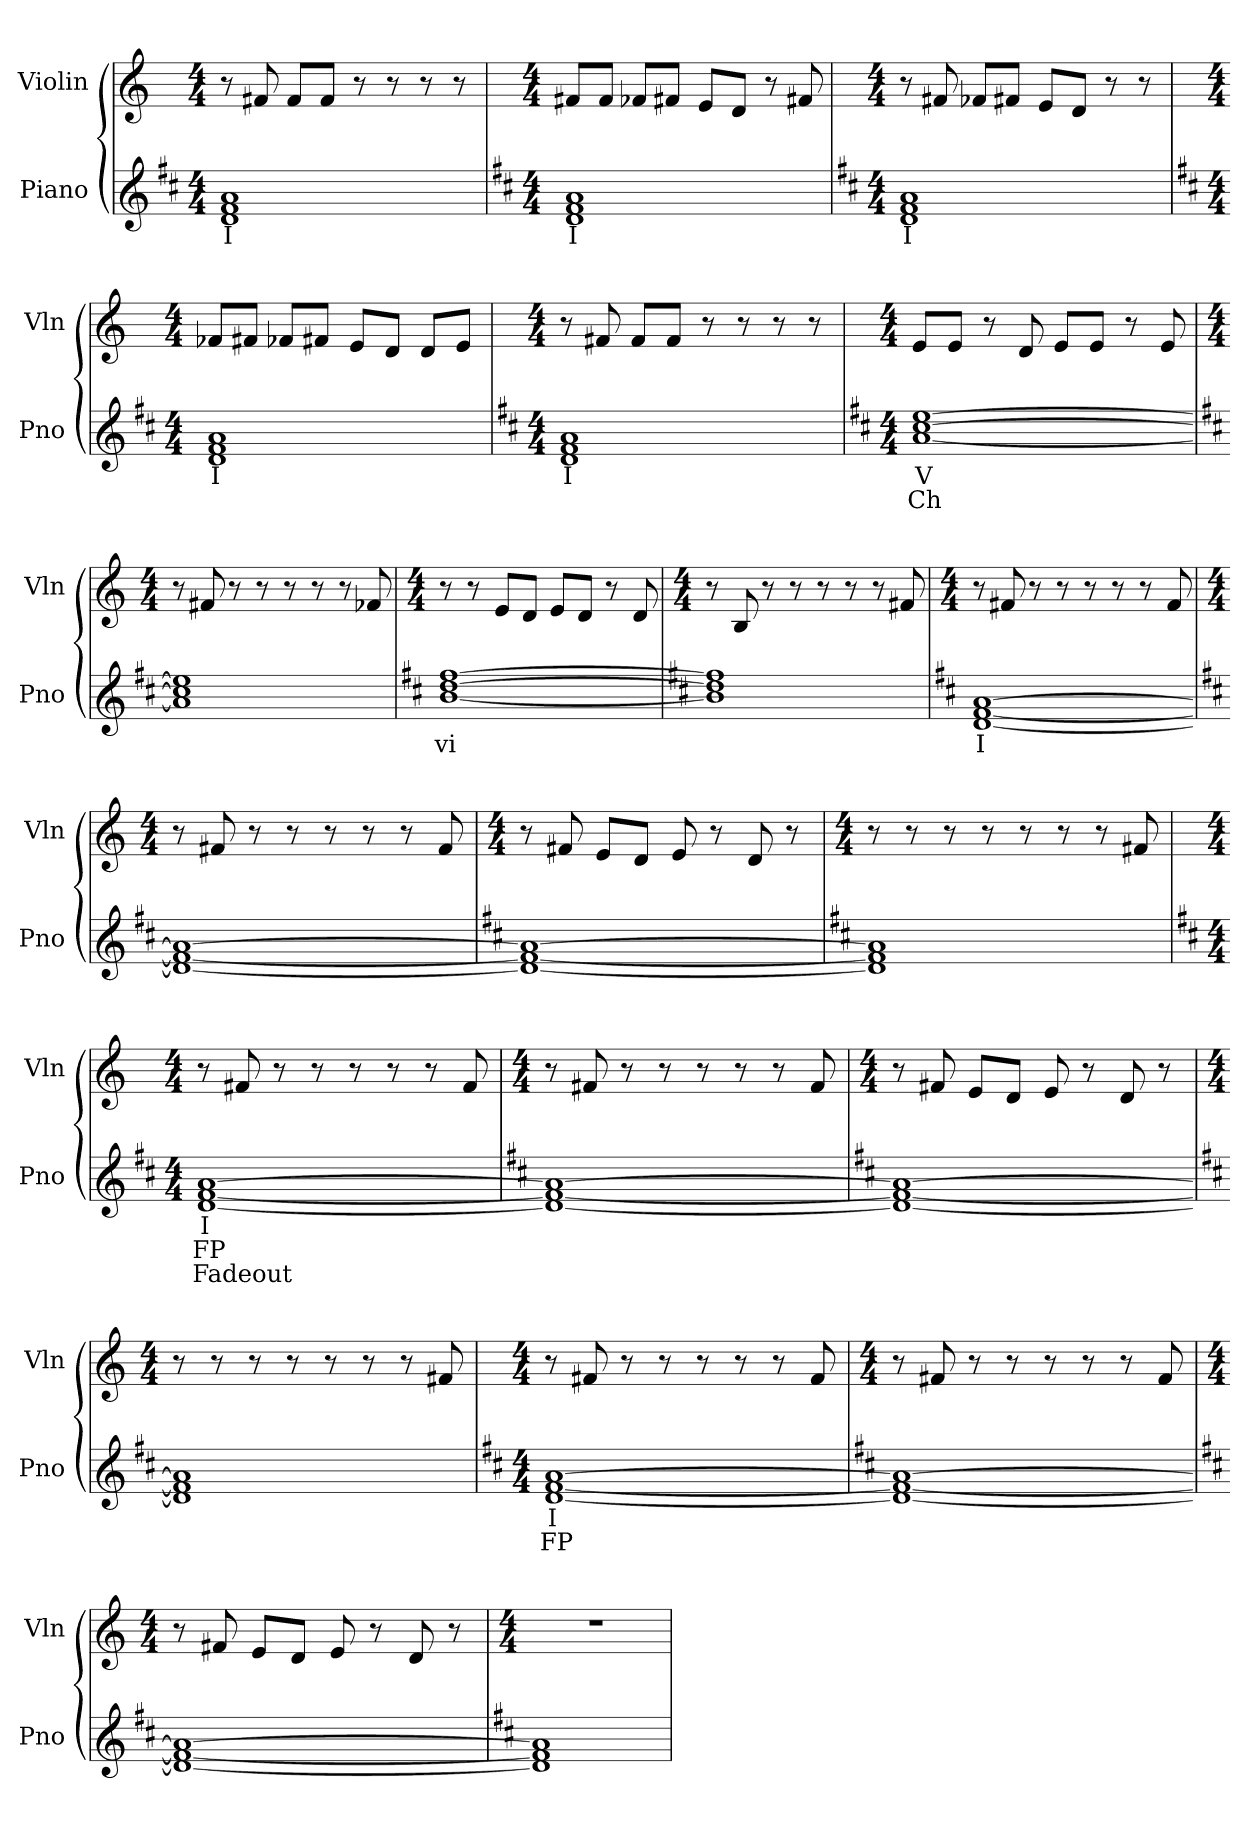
**kern	**text	**text	**text	**kern
*part2	*part2	*part2	*part2	*part1
*staff2	*staff2	*staff2	*staff2	*staff1
*I"Piano	*	*	*	*I"Violin
*I'Pno	*	*	*	*I'Vln
*k[f#c#]	*	*	*	*
*D:	*	*	*	*
*M4/4	*	*	*	*M4/4
=	=	=	=	=
1d 1f# 1a	I	.	.	8r
.	.	.	.	8f#X
.	.	.	.	8f#L
.	.	.	.	8f#J
.	.	.	.	8r
.	.	.	.	8r
.	.	.	.	8r
.	.	.	.	8r
=	=	=	=	=
*k[f#c#]	*	*	*	*
*D:	*	*	*	*
*M4/4	*	*	*	*M4/4
1d 1f# 1a	I	.	.	8f#XL
.	.	.	.	8f#J
.	.	.	.	8f-XL
.	.	.	.	8f#XJ
.	.	.	.	8eL
.	.	.	.	8dJ
.	.	.	.	8r
.	.	.	.	8f#X
=	=	=	=	=
*k[f#c#]	*	*	*	*
*D:	*	*	*	*
*M4/4	*	*	*	*M4/4
1d 1f# 1a	I	.	.	8r
.	.	.	.	8f#X
.	.	.	.	8f-XL
.	.	.	.	8f#XJ
.	.	.	.	8eL
.	.	.	.	8dJ
.	.	.	.	8r
.	.	.	.	8r
=	=	=	=	=
*k[f#c#]	*	*	*	*
*D:	*	*	*	*
*M4/4	*	*	*	*M4/4
1d 1f# 1a	I	.	.	8f-XL
.	.	.	.	8f#XJ
.	.	.	.	8f-XL
.	.	.	.	8f#XJ
.	.	.	.	8eL
.	.	.	.	8dJ
.	.	.	.	8dL
.	.	.	.	8eJ
=	=	=	=	=
*k[f#c#]	*	*	*	*
*D:	*	*	*	*
*M4/4	*	*	*	*M4/4
1d 1f# 1a	I	.	.	8r
.	.	.	.	8f#X
.	.	.	.	8f#L
.	.	.	.	8f#J
.	.	.	.	8r
.	.	.	.	8r
.	.	.	.	8r
.	.	.	.	8r
=	=	=	=	=
*k[f#c#]	*	*	*	*
*D:	*	*	*	*
*M4/4	*	*	*	*M4/4
[1a [1cc# [1ee	V	Ch	.	8eL
.	.	.	.	8eJ
.	.	.	.	8r
.	.	.	.	8d
.	.	.	.	8eL
.	.	.	.	8eJ
.	.	.	.	8r
.	.	.	.	8e
=	=	=	=	=
*k[f#c#]	*	*	*	*
*D:	*	*	*	*
*	*	*	*	*M4/4
1a] 1cc#] 1ee]	.	.	.	8r
.	.	.	.	8f#X
.	.	.	.	8r
.	.	.	.	8r
.	.	.	.	8r
.	.	.	.	8r
.	.	.	.	8r
.	.	.	.	8f-X
=	=	=	=	=
*k[f#c#]	*	*	*	*
*D:	*	*	*	*
*	*	*	*	*M4/4
[1b [1dd [1ff#	vi	.	.	8r
.	.	.	.	8r
.	.	.	.	8eL
.	.	.	.	8dJ
.	.	.	.	8eL
.	.	.	.	8dJ
.	.	.	.	8r
.	.	.	.	8d
=	=	=	=	=
*k[f#c#]	*	*	*	*
*D:	*	*	*	*
*	*	*	*	*M4/4
1b] 1dd] 1ff#]	.	.	.	8r
.	.	.	.	8B
.	.	.	.	8r
.	.	.	.	8r
.	.	.	.	8r
.	.	.	.	8r
.	.	.	.	8r
.	.	.	.	8f#X
=	=	=	=	=
*k[f#c#]	*	*	*	*
*D:	*	*	*	*
*	*	*	*	*M4/4
[1d [1f# [1a	I	.	.	8r
.	.	.	.	8f#X
.	.	.	.	8r
.	.	.	.	8r
.	.	.	.	8r
.	.	.	.	8r
.	.	.	.	8r
.	.	.	.	8f#
=	=	=	=	=
*k[f#c#]	*	*	*	*
*D:	*	*	*	*
*	*	*	*	*M4/4
1d_ 1f#_ 1a_	.	.	.	8r
.	.	.	.	8f#X
.	.	.	.	8r
.	.	.	.	8r
.	.	.	.	8r
.	.	.	.	8r
.	.	.	.	8r
.	.	.	.	8f#
=	=	=	=	=
*k[f#c#]	*	*	*	*
*D:	*	*	*	*
*	*	*	*	*M4/4
1d_ 1f#_ 1a_	.	.	.	8r
.	.	.	.	8f#X
.	.	.	.	8eL
.	.	.	.	8dJ
.	.	.	.	8e
.	.	.	.	8r
.	.	.	.	8d
.	.	.	.	8r
=	=	=	=	=
*k[f#c#]	*	*	*	*
*D:	*	*	*	*
*	*	*	*	*M4/4
1d] 1f#] 1a]	.	.	.	8r
.	.	.	.	8r
.	.	.	.	8r
.	.	.	.	8r
.	.	.	.	8r
.	.	.	.	8r
.	.	.	.	8r
.	.	.	.	8f#X
=	=	=	=	=
*k[f#c#]	*	*	*	*
*D:	*	*	*	*
*M4/4	*	*	*	*M4/4
[1d [1f# [1a	I	FP	Fadeout	8r
.	.	.	.	8f#X
.	.	.	.	8r
.	.	.	.	8r
.	.	.	.	8r
.	.	.	.	8r
.	.	.	.	8r
.	.	.	.	8f#
=	=	=	=	=
*k[f#c#]	*	*	*	*
*D:	*	*	*	*
*	*	*	*	*M4/4
1d_ 1f#_ 1a_	.	.	.	8r
.	.	.	.	8f#X
.	.	.	.	8r
.	.	.	.	8r
.	.	.	.	8r
.	.	.	.	8r
.	.	.	.	8r
.	.	.	.	8f#
=	=	=	=	=
*k[f#c#]	*	*	*	*
*D:	*	*	*	*
*	*	*	*	*M4/4
1d_ 1f#_ 1a_	.	.	.	8r
.	.	.	.	8f#X
.	.	.	.	8eL
.	.	.	.	8dJ
.	.	.	.	8e
.	.	.	.	8r
.	.	.	.	8d
.	.	.	.	8r
=	=	=	=	=
*k[f#c#]	*	*	*	*
*D:	*	*	*	*
*	*	*	*	*M4/4
1d] 1f#] 1a]	.	.	.	8r
.	.	.	.	8r
.	.	.	.	8r
.	.	.	.	8r
.	.	.	.	8r
.	.	.	.	8r
.	.	.	.	8r
.	.	.	.	8f#X
=	=	=	=	=
*k[f#c#]	*	*	*	*
*D:	*	*	*	*
*M4/4	*	*	*	*M4/4
[1d [1f# [1a	I	FP	.	8r
.	.	.	.	8f#X
.	.	.	.	8r
.	.	.	.	8r
.	.	.	.	8r
.	.	.	.	8r
.	.	.	.	8r
.	.	.	.	8f#
=	=	=	=	=
*k[f#c#]	*	*	*	*
*D:	*	*	*	*
*	*	*	*	*M4/4
1d_ 1f#_ 1a_	.	.	.	8r
.	.	.	.	8f#X
.	.	.	.	8r
.	.	.	.	8r
.	.	.	.	8r
.	.	.	.	8r
.	.	.	.	8r
.	.	.	.	8f#
=	=	=	=	=
*k[f#c#]	*	*	*	*
*D:	*	*	*	*
*	*	*	*	*M4/4
1d_ 1f#_ 1a_	.	.	.	8r
.	.	.	.	8f#X
.	.	.	.	8eL
.	.	.	.	8dJ
.	.	.	.	8e
.	.	.	.	8r
.	.	.	.	8d
.	.	.	.	8r
=	=	=	=	=
*k[f#c#]	*	*	*	*
*D:	*	*	*	*
*	*	*	*	*M4/4
1d] 1f#] 1a]	.	.	.	1r
=	=	=	=	=
*-	*-	*-	*-	*-
